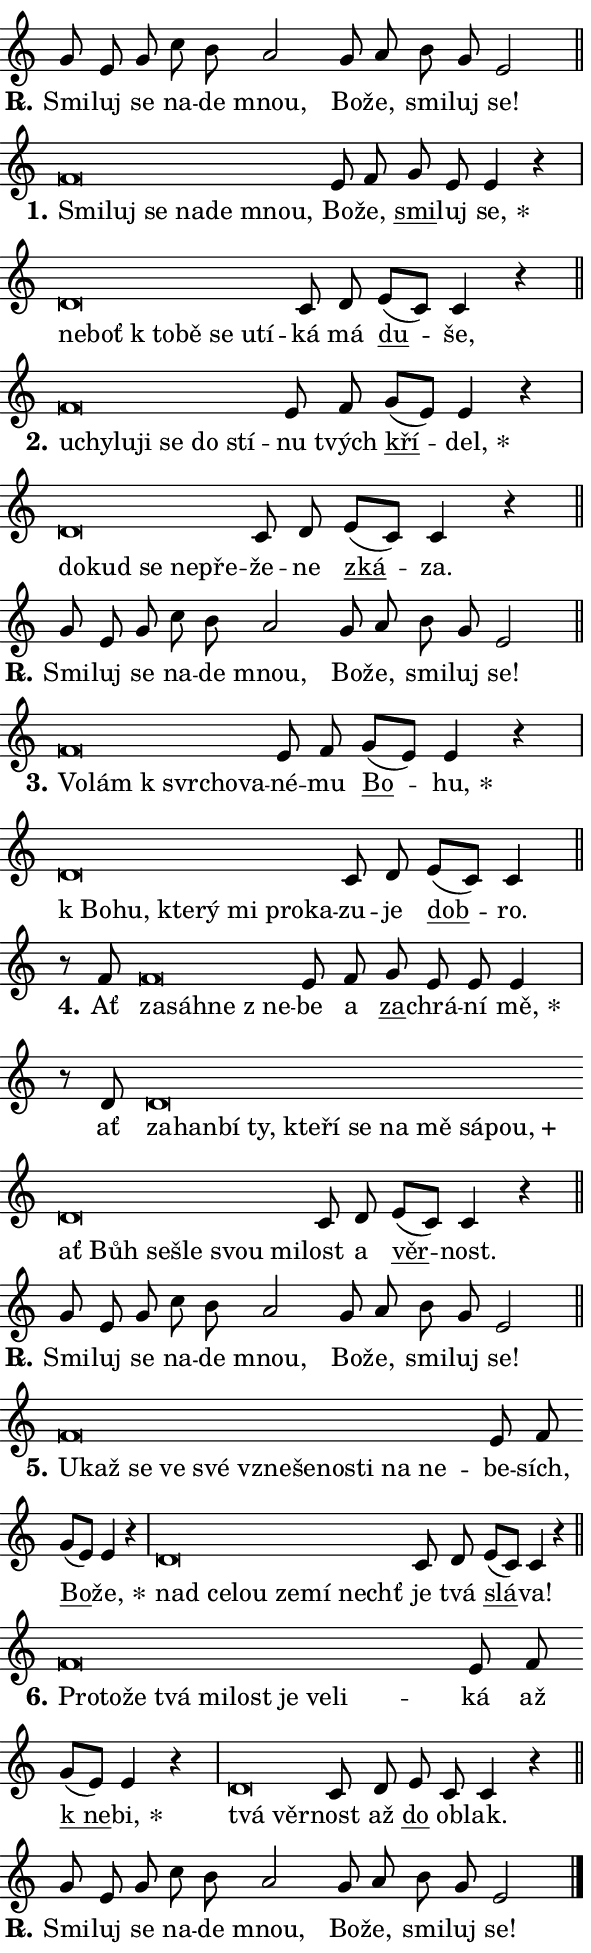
\version "2.24.0"
\header { tagline = "" }
\paper {
  indent = 0\cm
  top-margin = 0\cm
  right-margin = 0.13\cm % to fit lyric hyphens
  bottom-margin = 0\cm
  left-margin = 0\cm
  paper-width = 10\cm
  page-breaking = #ly:one-page-breaking
  system-system-spacing.basic-distance = #11
  score-system-spacing.basic-distance = #11
  ragged-last = ##f
}


%% Author: Thomas Morley
%% https://lists.gnu.org/archive/html/lilypond-user/2020-05/msg00002.html
#(define (line-position grob)
"Returns position of @var[grob} in current system:
   @code{'start}, if at first time-step
   @code{'end}, if at last time-step
   @code{'middle} otherwise
"
  (let* ((col (ly:item-get-column grob))
         (ln (ly:grob-object col 'left-neighbor))
         (rn (ly:grob-object col 'right-neighbor))
         (col-to-check-left (if (ly:grob? ln) ln col))
         (col-to-check-right (if (ly:grob? rn) rn col))
         (break-dir-left
           (and
             (ly:grob-property col-to-check-left 'non-musical #f)
             (ly:item-break-dir col-to-check-left)))
         (break-dir-right
           (and
             (ly:grob-property col-to-check-right 'non-musical #f)
             (ly:item-break-dir col-to-check-right))))
        (cond ((eqv? 1 break-dir-left) 'start)
              ((eqv? -1 break-dir-right) 'end)
              (else 'middle))))

#(define (tranparent-at-line-position vctor)
  (lambda (grob)
  "Relying on @code{line-position} select the relevant enry from @var{vctor}.
Used to determine transparency,"
    (case (line-position grob)
      ((end) (not (vector-ref vctor 0)))
      ((middle) (not (vector-ref vctor 1)))
      ((start) (not (vector-ref vctor 2))))))

noteHeadBreakVisibility =
#(define-music-function (break-visibility)(vector?)
"Makes @code{NoteHead}s transparent relying on @var{break-visibility}"
#{
  \override NoteHead.transparent =
    #(tranparent-at-line-position break-visibility)
#})

#(define delete-ledgers-for-transparent-note-heads
  (lambda (grob)
    "Reads whether a @code{NoteHead} is transparent.
If so this @code{NoteHead} is removed from @code{'note-heads} from
@var{grob}, which is supposed to be @code{LedgerLineSpanner}.
As a result ledgers are not printed for this @code{NoteHead}"
    (let* ((nhds-array (ly:grob-object grob 'note-heads))
           (nhds-list
             (if (ly:grob-array? nhds-array)
                 (ly:grob-array->list nhds-array)
                 '()))
           ;; Relies on the transparent-property being done before
           ;; Staff.LedgerLineSpanner.after-line-breaking is executed.
           ;; This is fragile ...
           (to-keep
             (remove
               (lambda (nhd)
                 (ly:grob-property nhd 'transparent #f))
               nhds-list)))
      ;; TODO find a better method to iterate over grob-arrays, similiar
      ;; to filter/remove etc for lists
      ;; For now rebuilt from scratch
      (set! (ly:grob-object grob 'note-heads)  '())
      (for-each
        (lambda (nhd)
          (ly:pointer-group-interface::add-grob grob 'note-heads nhd))
        to-keep))))

squashNotes = {
  \override NoteHead.X-extent = #'(-0.2 . 0.2)
  \override NoteHead.Y-extent = #'(-0.75 . 0)
  \override NoteHead.stencil =
    #(lambda (grob)
       (let ((pos (ly:grob-property grob 'staff-position)))
         (begin
           (if (< pos -7) (display "ERROR: Lower brevis then expected\n") (display ""))
           (if (<= pos -6) ly:text-interface::print ly:note-head::print))))
}
unSquashNotes = {
  \revert NoteHead.X-extent
  \revert NoteHead.Y-extent
  \revert NoteHead.stencil
}

hideNotes = \noteHeadBreakVisibility #begin-of-line-visible
unHideNotes = \noteHeadBreakVisibility #all-visible

% work-around for resetting accidentals
% https://lilypond.org/doc/v2.23/Documentation/notation/displaying-rhythms#unmetered-music
cadenzaMeasure = {
  \cadenzaOff
  \partial 1024 s1024
  \cadenzaOn
}

#(define-markup-command (accent layout props text) (markup?)
  "Underline accented syllable"
  (interpret-markup layout props
    #{\markup \override #'(offset . 4.3) \underline { #text }#}))

responsum = \markup \concat {
  "R" \hspace #-1.05 \path #0.1 #'((moveto 0 0.07) (lineto 0.9 0.8)) \hspace #0.05 "."
}

spaceSize = #0.6828661417322834 % exact space size for TeX Gyre Schola

\layout {
  \context {
    \Staff
    \remove "Time_signature_engraver"
    \override LedgerLineSpanner.after-line-breaking = #delete-ledgers-for-transparent-note-heads
  }
  \context {
    \Lyrics {
      \override LyricSpace.minimum-distance = \spaceSize
      \override LyricText.font-name = #"TeX Gyre Schola"
      \override LyricText.font-size = 1
      \override StanzaNumber.font-name = #"TeX Gyre Schola Bold"
      \override StanzaNumber.font-size = 1
    }
  }
  \context {
    \Score 
    \override NoteHead.text =
      #(lambda (grob) 
        (let ((pos (ly:grob-property grob 'staff-position)))
          #{\markup {
            \combine
              \halign #-0.55 \raise #(if (= pos -6) 0 0.5) \override #'(thickness . 2) \draw-line #'(3.2 . 0)
              \musicglyph "noteheads.sM1"
          }#}))
  }
}

% magnetic-lyrics.ily
%
%   written by
%     Jean Abou Samra <jean@abou-samra.fr>
%     Werner Lemberg <wl@gnu.org>
%
%   adapted by
%     Jiri Hon <jiri.hon@gmail.com>
%
% Version 2022-Apr-15

% https://www.mail-archive.com/lilypond-user@gnu.org/msg149350.html

#(define (Left_hyphen_pointer_engraver context)
   "Collect syllable-hyphen-syllable occurrences in lyrics and store
them in properties.  This engraver only looks to the left.  For
example, if the lyrics input is @code{foo -- bar}, it does the
following.

@itemize @bullet
@item
Set the @code{text} property of the @code{LyricHyphen} grob between
@q{foo} and @q{bar} to @code{foo}.

@item
Set the @code{left-hyphen} property of the @code{LyricText} grob with
text @q{foo} to the @code{LyricHyphen} grob between @q{foo} and
@q{bar}.
@end itemize

Use this auxiliary engraver in combination with the
@code{lyric-@/text::@/apply-@/magnetic-@/offset!} hook."
   (let ((hyphen #f)
         (text #f))
     (make-engraver
      (acknowledgers
       ((lyric-syllable-interface engraver grob source-engraver)
        (set! text grob)))
      (end-acknowledgers
       ((lyric-hyphen-interface engraver grob source-engraver)
        ;(when (not (grob::has-interface grob 'lyric-space-interface))
          (set! hyphen grob)));)
      ((stop-translation-timestep engraver)
       (when (and text hyphen)
         (ly:grob-set-object! text 'left-hyphen hyphen))
       (set! text #f)
       (set! hyphen #f)))))

#(define (lyric-text::apply-magnetic-offset! grob)
   "If the space between two syllables is less than the value in
property @code{LyricText@/.details@/.squash-threshold}, move the right
syllable to the left so that it gets concatenated with the left
syllable.

Use this function as a hook for
@code{LyricText@/.after-@/line-@/breaking} if the
@code{Left_@/hyphen_@/pointer_@/engraver} is active."
   (let ((hyphen (ly:grob-object grob 'left-hyphen #f)))
     (when hyphen
       (let ((left-text (ly:spanner-bound hyphen LEFT)))
         (when (grob::has-interface left-text 'lyric-syllable-interface)
           (let* ((common (ly:grob-common-refpoint grob left-text X))
                  (this-x-ext (ly:grob-extent grob common X))
                  (left-x-ext
                   (begin
                     ;; Trigger magnetism for left-text.
                     (ly:grob-property left-text 'after-line-breaking)
                     (ly:grob-extent left-text common X)))
                  ;; `delta` is the gap width between two syllables.
                  (delta (- (interval-start this-x-ext)
                            (interval-end left-x-ext)))
                  (details (ly:grob-property grob 'details))
                  (threshold (assoc-get 'squash-threshold details 0.2)))
             (when (< delta threshold)
               (let* (;; We have to manipulate the input text so that
                      ;; ligatures crossing syllable boundaries are not
                      ;; disabled.  For languages based on the Latin
                      ;; script this is essentially a beautification.
                      ;; However, for non-Western scripts it can be a
                      ;; necessity.
                      (lt (ly:grob-property left-text 'text))
                      (rt (ly:grob-property grob 'text))
                      (is-space (grob::has-interface hyphen 'lyric-space-interface))
                      (space (if is-space " " ""))
                      (extra-delta (if is-space spaceSize 0))
                      ;; Append new syllable.
                      (ltrt-space (if (and (string? lt) (string? rt))
                                (string-append lt space rt)
                                (make-concat-markup (list lt space rt))))
                      ;; Right-align `ltrt` to the right side.
                      (ltrt-space-markup (grob-interpret-markup
                               grob
                               (make-translate-markup
                                (cons (interval-length this-x-ext) 0)
                                (make-right-align-markup ltrt-space)))))
                 (begin
                   ;; Don't print `left-text`.
                   (ly:grob-set-property! left-text 'stencil #f)
                   ;; Set text and stencil (which holds all collected
                   ;; syllables so far) and shift it to the left.
                   (ly:grob-set-property! grob 'text ltrt-space)
                   (ly:grob-set-property! grob 'stencil ltrt-space-markup)
                   (ly:grob-translate-axis! grob (- (- delta extra-delta)) X))))))))))


#(define (lyric-hyphen::displace-bounds-first grob)
   ;; Make very sure this callback isn't triggered too early.
   (let ((left (ly:spanner-bound grob LEFT))
         (right (ly:spanner-bound grob RIGHT)))
     (ly:grob-property left 'after-line-breaking)
     (ly:grob-property right 'after-line-breaking)
     (ly:lyric-hyphen::print grob)))

squashThreshold = #0.4

\layout {
  \context {
    \Lyrics
    \consists #Left_hyphen_pointer_engraver
    \override LyricText.after-line-breaking =
      #lyric-text::apply-magnetic-offset!
    \override LyricHyphen.stencil = #lyric-hyphen::displace-bounds-first
    \override LyricText.details.squash-threshold = \squashThreshold
    \override LyricHyphen.minimum-distance = 0
    \override LyricHyphen.minimum-length = \squashThreshold
  }
}

squashText = \override LyricText.details.squash-threshold = 9999
unSquashText = \override LyricText.details.squash-threshold = \squashThreshold

leftText = \override LyricText.self-alignment-X = #LEFT
unLeftText = \revert LyricText.self-alignment-X

starOffset = #(lambda (grob) 
                (let ((x_offset (ly:self-alignment-interface::aligned-on-x-parent grob)))
                  (if (= x_offset 0) 0 (+ x_offset 1.2))))

star = #(define-music-function (syllable)(string?)
"Append star separator at the end of a syllable"
#{
  \once \override LyricText.X-offset = #starOffset
  \lyricmode { \markup {
    #syllable
    \override #'((font-name . "TeX Gyre Schola Bold")) \hspace #0.2 \lower #0.65 \larger "*"
  } }
#})

starAccent = #(define-music-function (syllable)(string?)
"Append star separator at the end of a syllable and make accent"
#{
  \once \override LyricText.X-offset = #starOffset
  \lyricmode { \markup {
    \accent #syllable
    \override #'((font-name . "TeX Gyre Schola Bold")) \hspace #0.2 \lower #0.65 \larger "*"
  } }
#})

breath = #(define-music-function (syllable)(string?)
"Append breathing indicator at the end of a syllable"
#{
  \lyricmode { \markup { #syllable "+" } }
#})

optionalBreath = #(define-music-function (syllable)(string?)
"Append optional breathing indicator at the end of a syllable"
#{
  \lyricmode { \markup { #syllable "(+)" } }
#})


\score {
    <<
        \new Voice = "melody" { \cadenzaOn \key c \major \relative { g'8 e g c b a2 \bar "" g8 a b g e2 \cadenzaMeasure \bar "||" \break } }
        \new Lyrics \lyricsto "melody" { \lyricmode { \set stanza = \responsum
Smi -- luj se na -- de mnou, Bo -- že, smi -- luj se! } }
    >>
    \layout {}
}

\score {
    <<
        \new Voice = "melody" { \cadenzaOn \key c \major \relative { \squashNotes f'\breve*1/16 \hideNotes \breve*1/16 \bar "" \breve*1/16 \bar "" \breve*1/16 \bar "" \breve*1/16 \breve*1/16 \bar "" \unHideNotes \unSquashNotes e8 f \bar "" g e e4 r \cadenzaMeasure \bar "|" \squashNotes d\breve*1/16 \hideNotes \breve*1/16 \bar "" \breve*1/16 \bar "" \breve*1/16 \bar "" \breve*1/16 \bar "" \breve*1/16 \breve*1/16 \bar "" \unHideNotes \unSquashNotes c8 d \bar "" e[( c)] c4 r \cadenzaMeasure \bar "||" \break } }
        \new Lyrics \lyricsto "melody" { \lyricmode { \set stanza = "1."
\leftText Smi -- \squashText luj se na -- de mnou, \unLeftText \unSquashText Bo -- že, \markup \accent smi -- luj \star se, \leftText ne -- \squashText boť "k to" -- bě se u -- tí -- \unLeftText \unSquashText ká má \markup \accent du -- še, } }
    >>
    \layout {}
}

\score {
    <<
        \new Voice = "melody" { \cadenzaOn \key c \major \relative { \squashNotes f'\breve*1/16 \hideNotes \breve*1/16 \bar "" \breve*1/16 \bar "" \breve*1/16 \bar "" \breve*1/16 \bar "" \breve*1/16 \breve*1/16 \bar "" \unHideNotes \unSquashNotes e8 f \bar "" g[( e)] e4 r \cadenzaMeasure \bar "|" \squashNotes d\breve*1/16 \hideNotes \breve*1/16 \bar "" \breve*1/16 \bar "" \breve*1/16 \breve*1/16 \bar "" \unHideNotes \unSquashNotes c8 d \bar "" e[( c)] c4 r \cadenzaMeasure \bar "||" \break } }
        \new Lyrics \lyricsto "melody" { \lyricmode { \set stanza = "2."
\leftText u -- \squashText chy -- lu -- ji se do stí -- \unLeftText \unSquashText nu tvých \markup \accent kří -- \star del, \leftText do -- \squashText kud se ne -- pře -- \unLeftText \unSquashText že -- ne \markup \accent zká -- za. } }
    >>
    \layout {}
}

\score {
    <<
        \new Voice = "melody" { \cadenzaOn \key c \major \relative { g'8 e g c b a2 \bar "" g8 a b g e2 \cadenzaMeasure \bar "||" \break } }
        \new Lyrics \lyricsto "melody" { \lyricmode { \set stanza = \responsum
Smi -- luj se na -- de mnou, Bo -- že, smi -- luj se! } }
    >>
    \layout {}
}

\score {
    <<
        \new Voice = "melody" { \cadenzaOn \key c \major \relative { \squashNotes f'\breve*1/16 \hideNotes \breve*1/16 \bar "" \breve*1/16 \bar "" \breve*1/16 \breve*1/16 \bar "" \unHideNotes \unSquashNotes e8 f \bar "" g[( e)] e4 r \cadenzaMeasure \bar "|" \squashNotes d\breve*1/16 \hideNotes \breve*1/16 \bar "" \breve*1/16 \bar "" \breve*1/16 \bar "" \breve*1/16 \bar "" \breve*1/16 \breve*1/16 \bar "" \unHideNotes \unSquashNotes c8 d \bar "" e[( c)] c4 \cadenzaMeasure \bar "||" \break } }
        \new Lyrics \lyricsto "melody" { \lyricmode { \set stanza = "3."
\leftText Vo -- \squashText lám "k svr" -- cho -- va -- \unLeftText \unSquashText né -- mu \markup \accent Bo -- \star hu, \leftText "k Bo" -- \squashText hu, kte -- rý mi pro -- ka -- \unLeftText \unSquashText zu -- je \markup \accent dob -- ro. } }
    >>
    \layout {}
}

\score {
    <<
        \new Voice = "melody" { \cadenzaOn \key c \major \relative { r8 f'8 \squashNotes f\breve*1/16 \hideNotes \breve*1/16 \bar "" \breve*1/16 \breve*1/16 \bar "" \unHideNotes \unSquashNotes e8 f \bar "" g e e e4 \cadenzaMeasure \bar "|" r8 d8 \squashNotes d\breve*1/16 \hideNotes \breve*1/16 \bar "" \breve*1/16 \bar "" \breve*1/16 \bar "" \breve*1/16 \bar "" \breve*1/16 \bar "" \breve*1/16 \bar "" \breve*1/16 \bar "" \breve*1/16 \bar "" \breve*1/16 \bar "" \breve*1/16 \bar "" \breve*1/16 \bar "" \breve*1/16 \bar "" \breve*1/16 \bar "" \breve*1/16 \bar "" \breve*1/16 \breve*1/16 \bar "" \unHideNotes \unSquashNotes c8 d \bar "" e[( c)] c4 r \cadenzaMeasure \bar "||" \break } }
        \new Lyrics \lyricsto "melody" { \lyricmode { \set stanza = "4."
Ať \leftText za -- \squashText sáh -- ne "z ne" -- \unLeftText \unSquashText be a \markup \accent za -- chrá -- ní \star mě, ať \leftText za -- \squashText han -- bí ty, kte -- ří se na mě sá -- \breath "pou," ať Bůh se -- šle svou mi -- \unLeftText \unSquashText lost a \markup \accent věr -- nost. } }
    >>
    \layout {}
}

\score {
    <<
        \new Voice = "melody" { \cadenzaOn \key c \major \relative { g'8 e g c b a2 \bar "" g8 a b g e2 \cadenzaMeasure \bar "||" \break } }
        \new Lyrics \lyricsto "melody" { \lyricmode { \set stanza = \responsum
Smi -- luj se na -- de mnou, Bo -- že, smi -- luj se! } }
    >>
    \layout {}
}

\score {
    <<
        \new Voice = "melody" { \cadenzaOn \key c \major \relative { \squashNotes f'\breve*1/16 \hideNotes \breve*1/16 \bar "" \breve*1/16 \bar "" \breve*1/16 \bar "" \breve*1/16 \bar "" \breve*1/16 \bar "" \breve*1/16 \bar "" \breve*1/16 \bar "" \breve*1/16 \bar "" \breve*1/16 \breve*1/16 \bar "" \unHideNotes \unSquashNotes e8 f \bar "" g[( e)] e4 r \cadenzaMeasure \bar "|" \squashNotes d\breve*1/16 \hideNotes \breve*1/16 \bar "" \breve*1/16 \bar "" \breve*1/16 \bar "" \breve*1/16 \breve*1/16 \bar "" \unHideNotes \unSquashNotes c8 d \bar "" e[( c)] c4 r \cadenzaMeasure \bar "||" \break } }
        \new Lyrics \lyricsto "melody" { \lyricmode { \set stanza = "5."
\leftText U -- \squashText kaž se ve své vzne -- še -- no -- sti na ne -- \unLeftText \unSquashText be -- sích, \markup \accent Bo -- \star že, \leftText nad \squashText ce -- lou ze -- mí nechť \unLeftText \unSquashText je tvá \markup \accent slá -- va! } }
    >>
    \layout {}
}

\score {
    <<
        \new Voice = "melody" { \cadenzaOn \key c \major \relative { \squashNotes f'\breve*1/16 \hideNotes \breve*1/16 \bar "" \breve*1/16 \bar "" \breve*1/16 \bar "" \breve*1/16 \bar "" \breve*1/16 \bar "" \breve*1/16 \bar "" \breve*1/16 \breve*1/16 \bar "" \unHideNotes \unSquashNotes e8 f \bar "" g[( e)] e4 r \cadenzaMeasure \bar "|" \squashNotes d\breve*1/16 \hideNotes \breve*1/16 \bar "" \unHideNotes \unSquashNotes c8 d \bar "" e c c4 r \cadenzaMeasure \bar "||" \break } }
        \new Lyrics \lyricsto "melody" { \lyricmode { \set stanza = "6."
\leftText Pro -- \squashText to -- že tvá mi -- lost je ve -- li -- \unLeftText \unSquashText ká až \markup \accent "k ne" -- \star bi, \leftText tvá \squashText věr -- \unLeftText \unSquashText nost až \markup \accent do ob -- lak. } }
    >>
    \layout {}
}

\score {
    <<
        \new Voice = "melody" { \cadenzaOn \key c \major \relative { g'8 e g c b a2 \bar "" g8 a b g e2 \cadenzaMeasure \bar "||" \break } \bar "|." }
        \new Lyrics \lyricsto "melody" { \lyricmode { \set stanza = \responsum
Smi -- luj se na -- de mnou, Bo -- že, smi -- luj se! } }
    >>
    \layout {}
}
